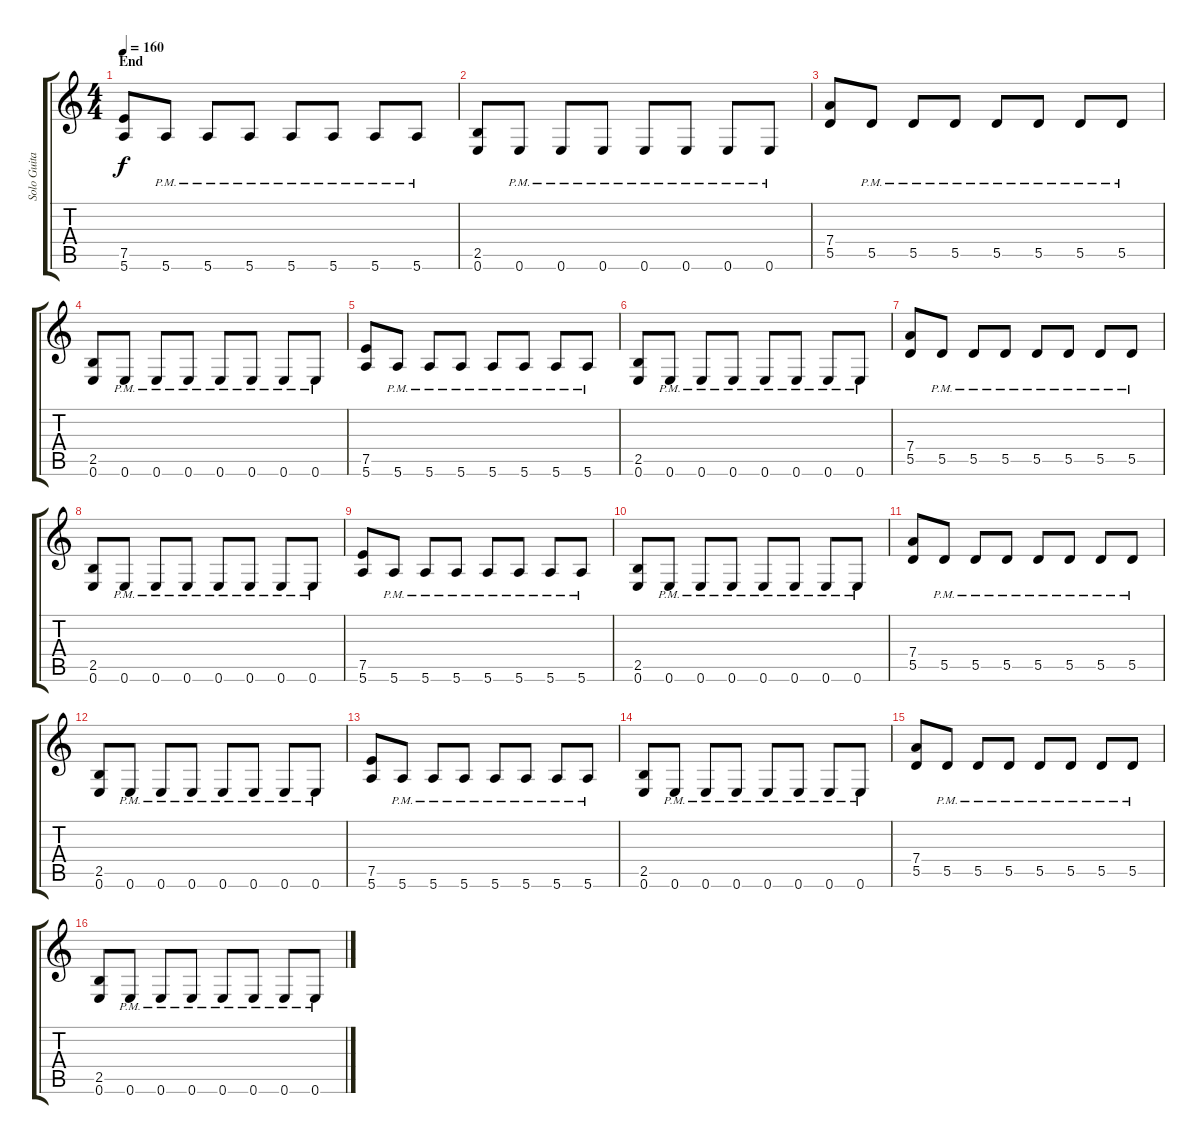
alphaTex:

\track ("Solo Guitar" "Solo Guita") {instrument electricguitarjazz}
\staff {score tabs}
\tuning (E4 B3 G3 D3 A2 E2) {hide}
\ts (4 4)
\section ("" "End")
\tempo 160
\clef g2
\ks c
(7.5 5.6).8{dy f} 5.6{pm}.8 5.6{pm}.8 5.6{pm}.8 5.6{pm}.8 5.6{pm}.8 5.6{pm}.8 5.6{pm}.8 |
(2.5 0.6).8 0.6{pm}.8 0.6{pm}.8 0.6{pm}.8 0.6{pm}.8 0.6{pm}.8 0.6{pm}.8 0.6{pm}.8 |
(7.4 5.5).8 5.5{pm}.8 5.5{pm}.8 5.5{pm}.8 5.5{pm}.8 5.5{pm}.8 5.5{pm}.8 5.5{pm}.8 |
(2.5 0.6).8 0.6{pm}.8 0.6{pm}.8 0.6{pm}.8 0.6{pm}.8 0.6{pm}.8 0.6{pm}.8 0.6{pm}.8 |
(7.5 5.6).8 5.6{pm}.8 5.6{pm}.8 5.6{pm}.8 5.6{pm}.8 5.6{pm}.8 5.6{pm}.8 5.6{pm}.8 |
(2.5 0.6).8 0.6{pm}.8 0.6{pm}.8 0.6{pm}.8 0.6{pm}.8 0.6{pm}.8 0.6{pm}.8 0.6{pm}.8 |
(7.4 5.5).8 5.5{pm}.8 5.5{pm}.8 5.5{pm}.8 5.5{pm}.8 5.5{pm}.8 5.5{pm}.8 5.5{pm}.8 |
(2.5 0.6).8 0.6{pm}.8 0.6{pm}.8 0.6{pm}.8 0.6{pm}.8 0.6{pm}.8 0.6{pm}.8 0.6{pm}.8 |
(7.5 5.6).8 5.6{pm}.8 5.6{pm}.8 5.6{pm}.8 5.6{pm}.8 5.6{pm}.8 5.6{pm}.8 5.6{pm}.8 |
(2.5 0.6).8 0.6{pm}.8 0.6{pm}.8 0.6{pm}.8 0.6{pm}.8 0.6{pm}.8 0.6{pm}.8 0.6{pm}.8 |
(7.4 5.5).8 5.5{pm}.8 5.5{pm}.8 5.5{pm}.8 5.5{pm}.8 5.5{pm}.8 5.5{pm}.8 5.5{pm}.8 |
(2.5 0.6).8 0.6{pm}.8 0.6{pm}.8 0.6{pm}.8 0.6{pm}.8 0.6{pm}.8 0.6{pm}.8 0.6{pm}.8 |
(7.5 5.6).8 5.6{pm}.8 5.6{pm}.8 5.6{pm}.8 5.6{pm}.8 5.6{pm}.8 5.6{pm}.8 5.6{pm}.8 |
(2.5 0.6).8 0.6{pm}.8 0.6{pm}.8 0.6{pm}.8 0.6{pm}.8 0.6{pm}.8 0.6{pm}.8 0.6{pm}.8 |
(7.4 5.5).8 5.5{pm}.8 5.5{pm}.8 5.5{pm}.8 5.5{pm}.8 5.5{pm}.8 5.5{pm}.8 5.5{pm}.8 |
(2.5 0.6).8 0.6{pm}.8 0.6{pm}.8 0.6{pm}.8 0.6{pm}.8 0.6{pm}.8 0.6{pm}.8 0.6{pm}.8
